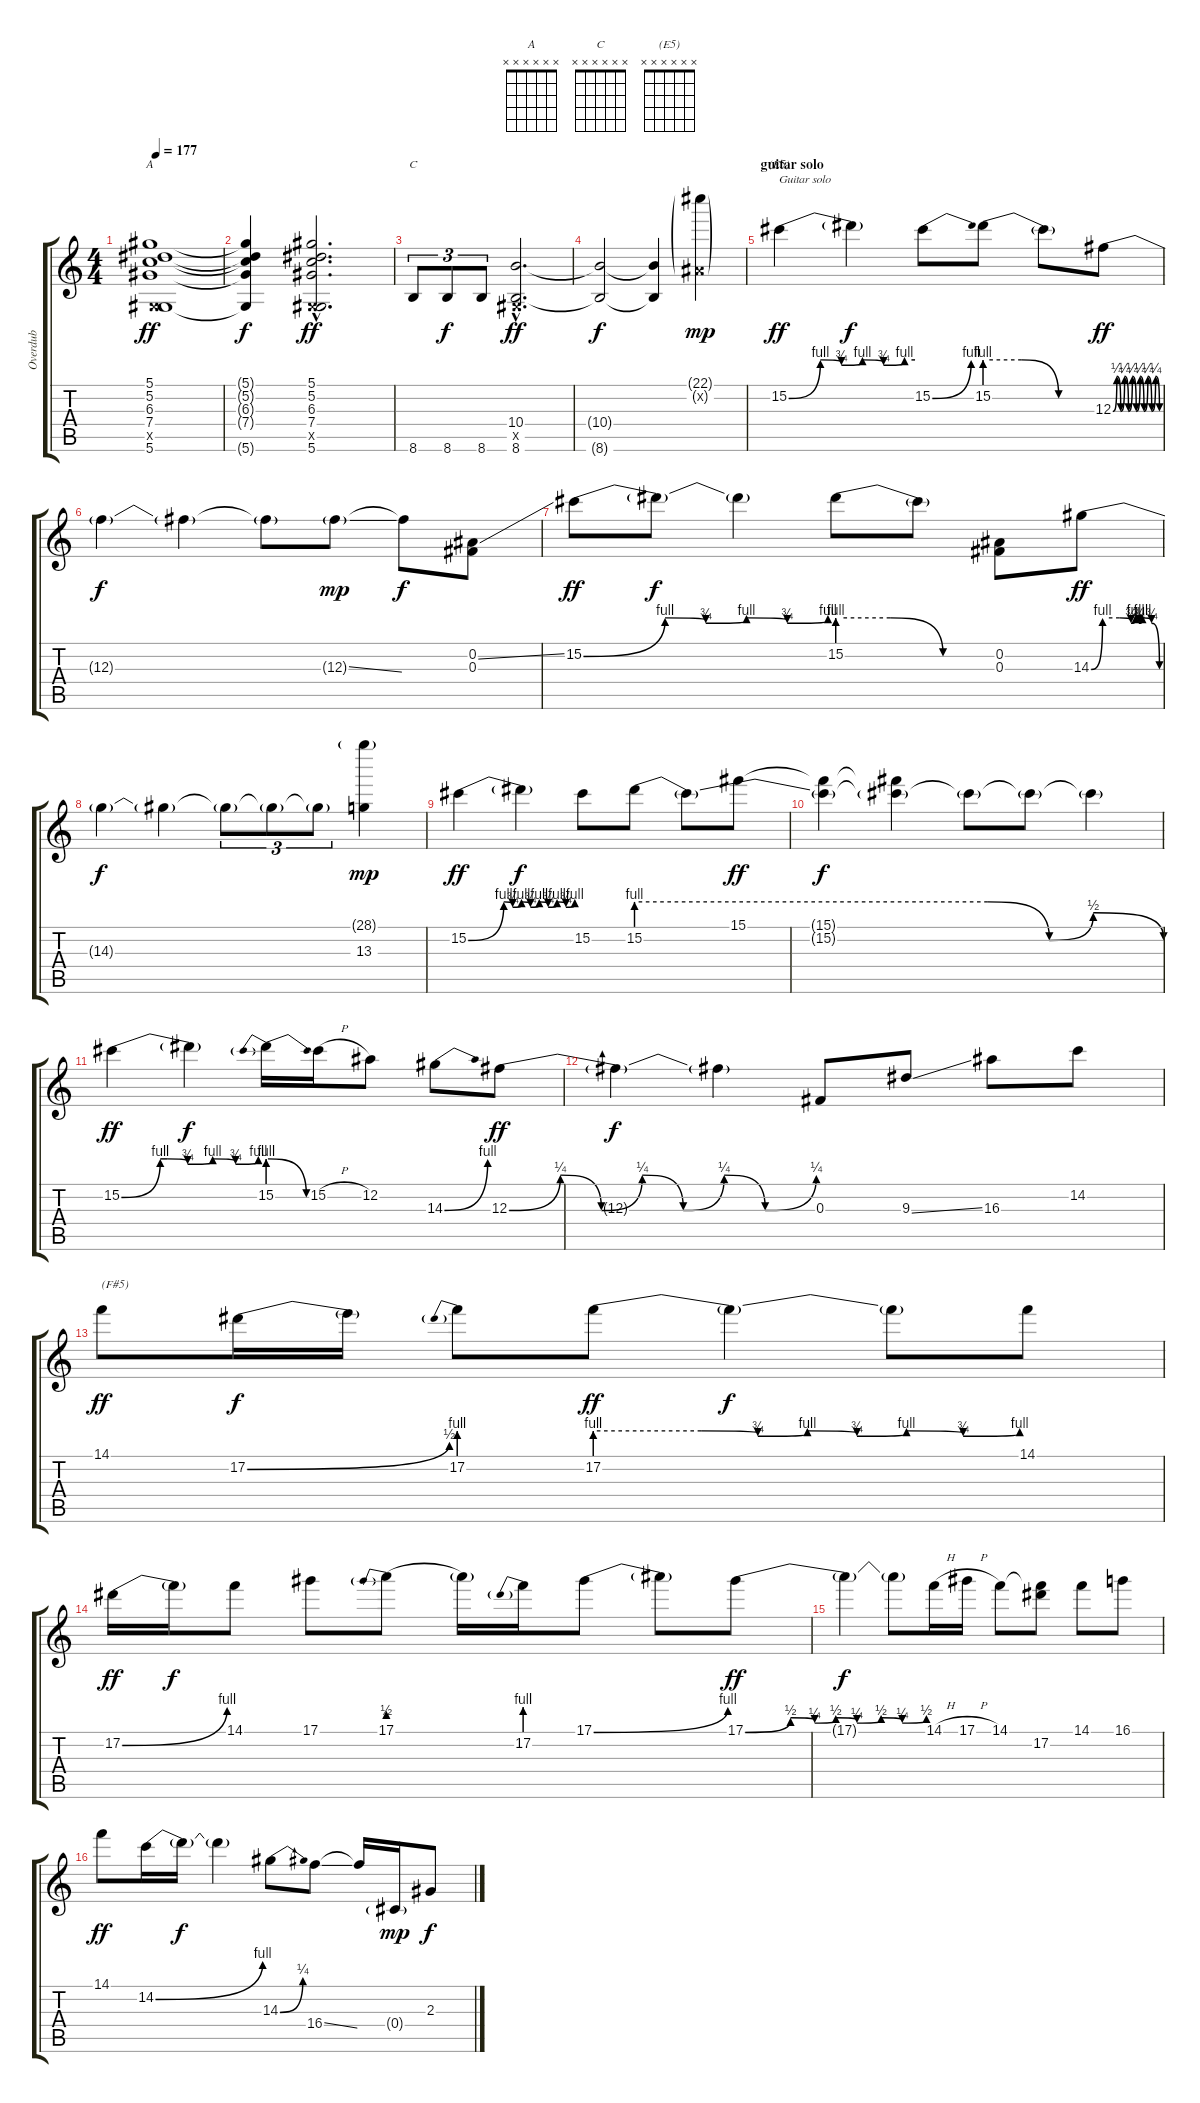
\track ("Overdub" "Overdub") {instrument fretlessbass}
\staff {score tabs}
\tuning (Eb4 Bb3 Gb3 Db3 Ab2 Eb2) {hide}
\chord ("A" x x x x x x) {firstfret 0}
\chord ("C" x x x x x x) {firstfret 0}
\chord ("(E5)" x x x x x x) {firstfret 0}
\ts (4 4)
\tempo 177
\clef g2
\ks c
(5.1 5.2 6.3 7.4 0.5{x} 5.6).1{ch "A" dy ff} |
(5.1{t} 5.2{t} 6.3{t} 7.4{t} 5.6{t}).4{dy f} (5.1{hac} 5.2{hac} 6.3{hac} 7.4{hac} 0.5{hac x} 5.6{hac}).2{d dy ff} |
8.6.8{tu (3 2) ch "C"} 8.6.8{tu (3 2) dy f} 8.6.8{tu (3 2)} (10.4{hac} 0.5{hac x} 8.6{hac}).2{d dy ff} |
(10.4{t} 8.6{t}).2{dy f} (10.4{t} 8.6{t}).4 (22.1{g} 0.2{g x}).4{dy mp} |
\section ("" "guitar solo")
15.2{be (custom 0 0 15 4 25 3 35 4 45 3 55 4 60 4)}.4{ch "(E5)" txt "Guitar solo" dy ff} 15.2{t}.4{dy f} 15.2{be (bend 0 0 60 4)}.8 15.2{be (custom 0 4 20 4 40 0 60 0)}.8 15.2{t}.8 12.3{be (custom 0 0 5 1 10 0 15 1 20 0 25 1 30 0 35 1 40 0 45 1 50 0 55 1 60 0)}.8{dy ff} |
12.3{t}.4{dy f} 12.3{t}.4 12.3{t}.8 12.3{ss g}.8{dy mp} 12.3{t}.8{dy f} (0.2{ss} 0.3).8 |
15.2{be (custom 0 0 20 4 30 3 40 4 50 3 60 4)}.8{dy ff} 15.2{t}.8{dy f} 15.2{t}.4 15.2{be (custom 0 4 20 4 40 0 60 0)}.8 15.2{t}.8 (0.2 0.3).8 14.3{be (custom 0 0 10 4 25 4 35 3 39 4 42 3 45 4 53 3 60 0)}.8{dy ff} |
14.3{t}.4{dy f} 14.3{t}.4 14.3{t}.8{tu (3 2)} 14.3{t}.8{tu (3 2)} 14.3{t}.8{tu (3 2)} (28.1{g} 13.3).4{dy mp} |
15.2{be (custom 0 0 20 4 25 3 30 4 35 3 40 4 45 3 50 4 55 3 60 4)}.4{dy ff} 15.2{t}.4{dy f} 15.2.8 15.2{be (custom 0 4 40 4 47 0 52 2 60 0)}.8 15.2{t}.8 15.1.8{dy ff} |
(15.1{t} 15.2{t}).4{dy f} (15.1{t} 15.2{t}).4 15.2{t}.8 15.2{t}.8 15.2{t}.4 |
15.2{be (custom 0 0 17 4 20 4 29 3 40 4 50 3 60 4)}.4{dy ff} 15.2{t}.4{dy f} 15.2{be (prebendrelease 0 4 60 0)}.16 15.2{h}.16 12.2.8 14.3{be (bend 0 0 60 4)}.8 12.3{be (custom 0 0 10 1 18 0 26 1 34 0 42 1 50 0 60 1)}.8{dy ff} |
12.3{t}.4{dy f} 12.3{t}.4 0.3.8 9.3{ss}.8 16.3.8 14.2.8 |
14.1.8{txt "(F#5)" dy ff} 17.2{be (bend 0 0 60 2)}.16{dy f} 17.2{t}.16 17.2{be (prebend 0 4 60 4)}.8 17.2{be (custom 0 4 15 4 23 3 30 4 37 3 44 4 52 3 60 4)}.8{dy ff} 17.2{t}.4{dy f} 17.2{t}.8 14.1.8 |
17.2{be (bend 0 0 60 4)}.16{dy ff} 17.2{t}.16{dy f} 14.1.8 17.1.8 17.1{be (prebend 0 2 60 2)}.8 17.1{t}.16 17.2{be (prebend 0 4 60 4)}.16 17.1{be (bend 0 0 60 4)}.8 17.1{t}.8 17.1{be (custom 0 0 15 2 23 1 30 2 37 1 45 2 52 1 60 2)}.8{dy ff} |
17.1{t}.4{dy f} 17.1{t}.8 14.1{h}.16 17.1{h}.16 14.1.8 (14.1{t} 17.2).8 14.1.8 16.1.8 |
14.1.8{dy ff} 14.2{be (bend 0 0 60 4)}.16 14.2{t}.16{dy f} 14.2{t}.4 14.3{be (bend 0 0 60 1)}.8 16.4{ss}.8 16.4{t}.16 0.4{g}.16{dy mp} 2.3{ss}.8{dy f}
